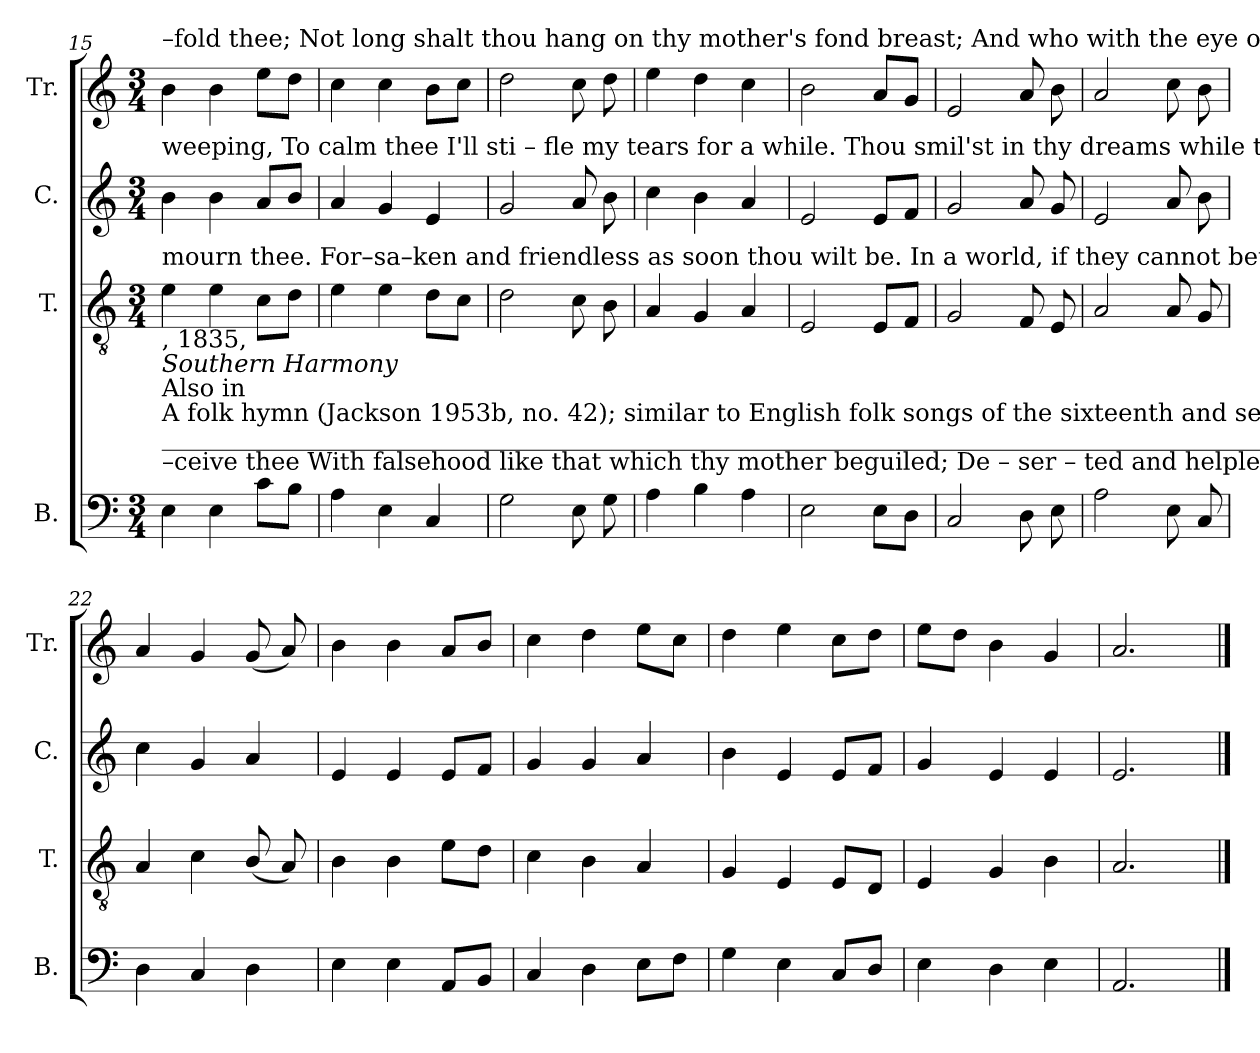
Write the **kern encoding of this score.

**kern	**kern	**kern	**kern
*part4	*part3	*part2	*part1
*staff4	*staff3	*staff2	*staff1
*I"B.	*I"T.	*I"C.	*I"Tr.
*I'B.	*I'T.	*I'C.	*I'Tr.
!!LO:LB:g=z
*clefF4	*clefGv2	*clefG2	*clefG2
*k[]	*k[]	*k[]	*k[]
*M3/4	*M3/4	*M3/4	*M3/4
=15	=15	=15	=15
!	!	!	!LO:TX:a:t=–fold thee;  Not long shalt thou hang on thy mother's fond breast;  And who  with  the     eye   of     de  –  light  shall  be–hold  thee,  And watch thee and guard thee when   I      am     at    rest?
!	!	!LO:TX:a:t=weeping,    To    calm  thee   I'll    sti  – fle  my  tears  for  a  while. Thou   smil'st  in  thy dreams while thus  pla – cid – ly      sleeping.  And     O   how   it    wounds  me  to   gaze    on   thy   smile	!
!	!LO:TX:a:t=mourn thee.  For–sa–ken  and    friendless   as  soon thou wilt be.   In         a     world,  if     they   cannot    betray,  that will scorn thee.  A – ven – ging  the     guilt  of  thy       mo – ther  on   thee.	!	!
!LO:TX:a:t=–ceive thee  With falsehood like that which thy mother beguiled;   De  –  ser – ted   and    helpless,   with  whom   can    I     leave  thee?   O      God  of   the    fa – the – rless,  pi  –  ty   my     child!	!	!	!
!LO:TX:a:t=_________________________________________________________________________________________________	!	!	!
!LO:TX:a:t=A folk hymn (Jackson 1953b, no. 42); similar to English folk songs of the sixteenth and seventeenth centuries.	!	!	!
!LO:TX:a:t=Also in	!	!	!
!LO:TX:a:i:t=Southern Harmony	!	!	!
!LO:TX:a:t=, 1835,	!	!	!
4E!\	4e!\	4b!\	4b!\
4E!\	4e!\	4b!\	4b!\
8c!\L	8c!\L	8a!/L	8ee!\L
8B!\J	8d!\J	8b!/J	8dd!\J
=16	=16	=16	=16
4A!\	4e!\	4a!/	4cc!\
4E!\	4e!\	4g!/	4cc!\
4C!/	8d!\L	4e!/	8b!\L
.	8c!\J	.	8cc!\J
=17	=17	=17	=17
2G!\	2d!\	2g!/	2dd!\
8E!\	8c!\	8a!/	8cc!\
8G!\	8B!\	8b!\	8dd!\
=18	=18	=18	=18
4A!\	4A!/	4cc!\	4ee!\
4B!\	4G!/	4b!\	4dd!\
4A!\	4A!/	4a!/	4cc!\
=19	=19	=19	=19
2E!\	2E!/	2e!/	2b!\
8E!\L	8E!/L	8e!/L	8a!/L
8D!\J	8F!/J	8f!/J	8g!/J
=20	=20	=20	=20
2C!/	2G!/	2g!/	2e!/
8D!\	8F!/	8a!/	8a!/
8E!\	8E!/	8g!/	8b!\
=21	=21	=21	=21
2A!\	2A!/	2e!/	2a!/
8E!\	8A!/	8a!/	8cc!\
8C!/	8G!/	8b!\	8b!\
=22	=22	=22	=22
4D!\	4A!/	4cc!\	4a!/
4C!/	4c!\	4g!/	4g!/
4D!\	(<8B!/	4a!/	(<8g!/
.	8A!/)	.	8a!/)
=23	=23	=23	=23
4E!\	4B!\	4e!/	4b!\
4E!\	4B!\	4e!/	4b!\
8AA!/L	8e!\L	8e!/L	8a!/L
8BB!/J	8d!\J	8f!/J	8b!/J
=24	=24	=24	=24
4C!/	4c!\	4g!/	4cc!\
4D!\	4B!\	4g!/	4dd!\
8E!\L	4A!/	4a!/	8ee!\L
8F!\J	.	.	8cc!\J
=25	=25	=25	=25
4G!\	4G!/	4b!\	4dd!\
4E!\	4E!/	4e!/	4ee!\
8C!/L	8E!/L	8e!/L	8cc!\L
8D!/J	8D!/J	8f!/J	8dd!\J
=26	=26	=26	=26
4E!\	4E!/	4g!/	8ee!\L
.	.	.	8dd!\J
4D!\	4G!/	4e!/	4b!\
4E!\	4B!\	4e!/	4g!/
=27	=27	=27	=27
2.AA!/	2.A!/	2.e!/	2.a!/
==	==	==	==
*-	*-	*-	*-
